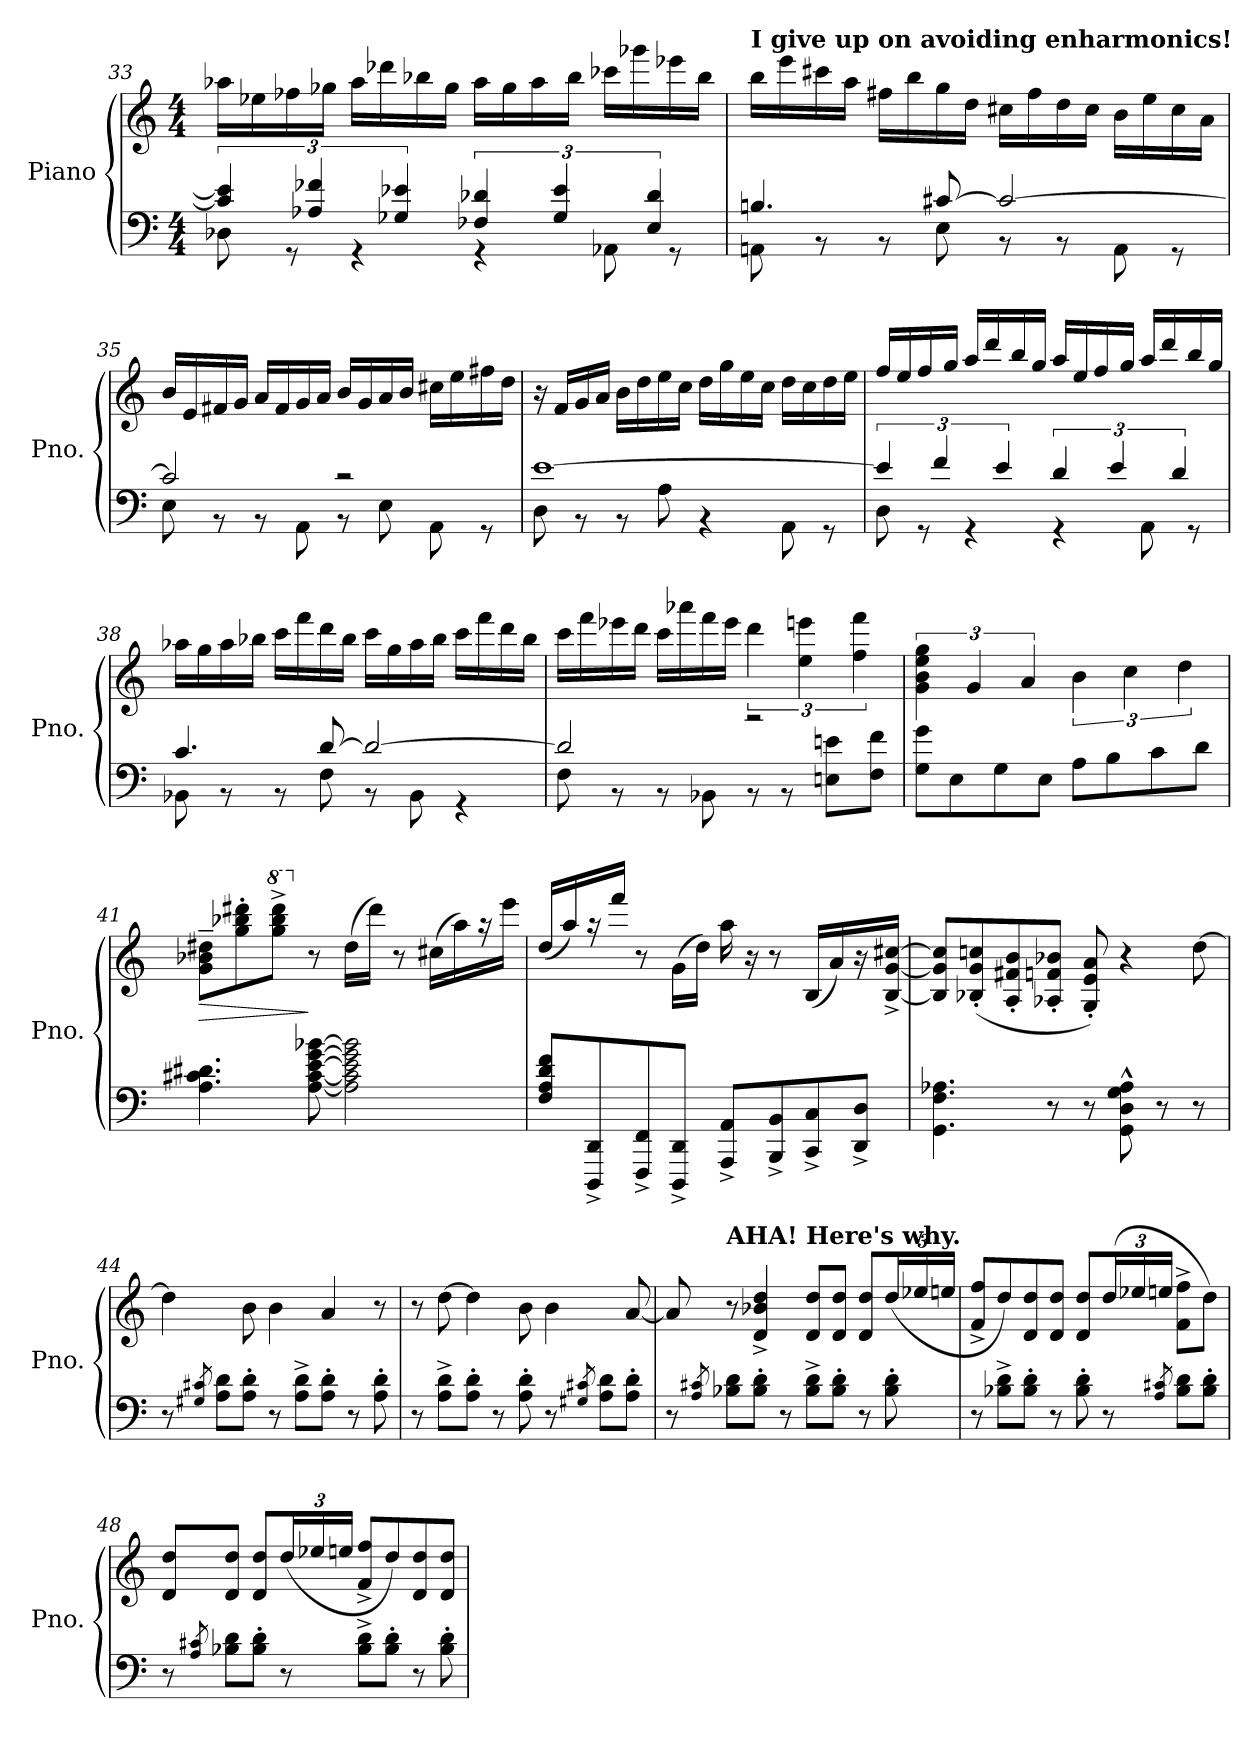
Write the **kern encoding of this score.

**kern	**kern	**dynam
*part1	*part1	*part1
*staff2	*staff1	*staff1/2
*I"Piano	*	*
*I'Pno.	*	*
!!LO:LB:g=z
*clefF4	*clefG2	*
*k[]	*k[]	*
*M4/4	*M4/4	*
=33	=33	=33
*^	*	*
6c-/] 6e-/]	8D-X\	16aa-X\LL	.
.	.	16ee-X\	.
.	8r	16ff-X\	.
6A-X/ 6f-X/	.	.	.
.	.	16gg-X\JJ	.
.	4r	16aa-\LL	.
.	.	16ddd-X\	.
6G-X/ 6e-X/	.	.	.
.	.	16bb-X\	.
.	.	16gg-\JJ	.
6F-X/ 6d-X/	4r	16aa-\LL	.
.	.	16gg-\	.
.	.	16aa-\	.
6G-/ 6e-/	.	.	.
.	.	16bb-\JJ	.
.	8AA-X\	16ccc-X\LL	.
.	.	16ggg-X\	.
6E/ 6d-/	.	.	.
.	8r	16eee-X\	.
.	.	16bb-\JJ	.
=34	=34	=34	=34
!	!	!LO:TX:a:B:t=I give up on avoiding enharmonics!	!
4.Bni/	8AAni\	16bb\LL	.
.	.	16eee\	.
.	8r	16ccc#X\	.
.	.	16aa\JJ	.
.	8r	16ff#X\LL	.
.	.	16bb\	.
[8c#X/	8E\	16gg\	.
.	.	16dd\JJ	.
2c#/_	8r	16cc#X\LL	.
.	.	16ff#\	.
.	8r	16dd\	.
.	.	16cc#\JJ	.
.	8AA\	16b\LL	.
.	.	16ee\	.
.	8r	16cc#\	.
.	.	16a\JJ	.
!!LO:PB:g=z
=35	=35	=35	=35
2c#/]	8E\	16b/LL	.
.	.	16e/	.
.	8r	16f#X/	.
.	.	16g/JJ	.
.	8r	16a/LL	.
.	.	16f#/	.
.	8AA\	16g/	.
.	.	16a/JJ	.
2r	8r	16b/LL	.
.	.	16g/	.
.	8E\	16a/	.
.	.	16b/JJ	.
.	8AA\	16cc#X\LL	.
.	.	16ee\	.
.	8r	16ff#X\	.
.	.	16dd\JJ	.
=36	=36	=36	=36
[1e	8D\	16r	.
.	.	16f/LL	.
.	8r	16g/	.
.	.	16a/JJ	.
.	8r	16b\LL	.
.	.	16dd\	.
.	8A\	16ee\	.
.	.	16cc\JJ	.
.	4r	16dd\LL	.
.	.	16gg\	.
.	.	16ee\	.
.	.	16cc\JJ	.
.	8AA\	16dd\LL	.
.	.	16cc\	.
.	8r	16dd\	.
.	.	16ee\JJ	.
!!LO:LB:g=z
=37	=37	=37	=37
6e/]	8D\	16ff/LL	.
.	.	16ee/	.
.	8r	16ff/	.
6f/	.	.	.
.	.	16gg/JJ	.
.	4r	16aa/LL	.
.	.	16ddd/	.
6e/	.	.	.
.	.	16bb/	.
.	.	16gg/JJ	.
6d/	4r	16aa/LL	.
.	.	16ee/	.
.	.	16ff/	.
6e/	.	.	.
.	.	16gg/JJ	.
.	8AA\	16aa/LL	.
.	.	16ddd/	.
6d/	.	.	.
.	8r	16bb/	.
.	.	16gg/JJ	.
=38	=38	=38	=38
4.c/	8BB-X\	16aa-X\LL	.
.	.	16gg\	.
.	8r	16aa-\	.
.	.	16bb-X\JJ	.
.	8r	16ccc\LL	.
.	.	16fff\	.
[8d/	8F\	16ddd\	.
.	.	16bb-\JJ	.
2d/_	8r	16ccc\LL	.
.	.	16gg\	.
.	8BB-\	16aa-\	.
.	.	16bb-\JJ	.
.	4r	16ccc\LL	.
.	.	16fff\	.
.	.	16ddd\	.
.	.	16bb-\JJ	.
!!LO:LB:g=z
=39	=39	=39	=39
2d/]	8F\	16ccc\LL	.
.	.	16fff\	.
.	8r	16eee-X\	.
.	.	16ddd\JJ	.
.	8r	16ccc\LL	.
.	.	16aaa-X\	.
.	8BB-X\	16fff\	.
.	.	16eee-\JJ	.
2r	8r	6ddd\	.
.	8r	.	.
.	.	6ee\ 6eeen\	.
.	8Eni\ 8eni\L	.	.
.	.	6ff\ 6fff\	.
.	8F\ 8f\J	.	.
*v	*v	*	*
=40	=40	=40
8G\ 8g\L	6g\ 6b\ 6ee\ 6gg\	.
8E\	.	.
.	6g/	.
8G\	.	.
.	6a/	.
8E\J	.	.
8A\L	6b\	.
8B\	.	.
.	6cc\	.
8c\	.	.
.	6dd\	.
8d\J	.	.
=41	=41	=41
!	!	!LO:HP:b
4.A\ 4.c#X\ 4.d#X\	8g\~ 8b-X\~ 8dd#X\~L	>
.	8gg\' 8bb-X\' 8ddd#X\'	.
*	*8va	*
.	8ggg\^ 8bbb-\^ 8dddd#\^J	.
*	*X8va	*
[8A\ [8c#\ [8e\ [8g\ [8b-X\	8r	]
2A\] 2c#\] 2e\] 2g\] 2b-\]	(16dd#\LL	.
.	16ddd#\JJ)	.
.	8r	.
.	(16cc#X\LL	.
.	16aa\)	.
.	16r	.
.	16eee\JJ	.
!!LO:LB:g=z
=42	=42	=42
8F/ 8A/ 8d/ 8f/L	(16dd/LL	.
.	16aa/)	.
8DDD/^ 8DD/^	16r	.
.	16fff/JJ	.
8FFF/^ 8FF/^	8r	.
8DDD/^ 8DD/^J	(16g\LL	.
.	16dd\JJ)	.
8AAA/^ 8AA/^L	16aa\	.
.	16r	.
8BBB/^ 8BB/^	8r	.
8CC/^ 8C/^	(16B/LL	.
.	16a/)	.
8DD/^ 8D/^J	16r	.
.	[16B/^ [16g/^ [16cc#X/^JJ	.
=43	=43	=43
4.GG\ 4.F\ 4.A-X\	8B/] 8g/] 8cc#/]L	.
.	(8B-X/' 8g/' 8ccn/'	.
.	8A/' 8f#X/' 8b/'	.
8r	8A-X/' 8fn/' 8b-X/'J	.
8r	8G/' 8e/' 8a/')	.
8GG\^^ 8D\^^ 8G\^^ 8A-\^^	4r	.
8r	.	.
8r	[8dd\	.
=44	=44	=44
8r	4dd\]	.
8qG#X/ 8qc#X/	.	.
8A\ 8d\L	.	.
8A\' 8d\'J	8b\	.
8r	4b\	.
8A\^ 8d\^L	.	.
8A\' 8d\'J	4a/	.
8r	.	.
8A\' 8d\'	8r	.
!!LO:LB:g=z
=45	=45	=45
8r	8r	.
8A\^ 8d\^L	[8dd\	.
8A\' 8d\'J	4dd\]	.
8r	.	.
8A\' 8d\'	8b\	.
8r	4b\	.
8qG#X/ 8qc#X/	.	.
8A\ 8d\L	.	.
8A\' 8d\'J	[8a/	.
=46	=46	=46
8r	8a/]	.
8qA/ 8qc#X/	.	.
!	!LO:TX:a:B:t=AHA! Here's why.	!
8B-X\ 8d\L	8r	.
8B-\' 8d\'J	4d/^ 4b-X/^ 4dd/^	.
8r	.	.
8B-\^ 8d\^L	8d/ 8dd/L	.
8B-\' 8d\'J	8d/ 8dd/J	.
8r	8d/ 8dd/L	.
*	*Xbrackettup	*
8B-\' 8d\'	(>24dd/L	.
.	24ee-X/	.
.	24een/JJ	.
=47	=47	=47
8r	8f/^ 8ff/^L	.
8B-X\^ 8d\^L	8dd/)	.
8B-\' 8d\'J	8d/ 8dd/	.
8r	8d/ 8dd/J	.
8B-\' 8d\'	8d/ 8dd/L	.
8r	(>24dd/L	.
.	24ee-X/	.
.	24een/JJ	.
8qA/ 8qc#X/	.	.
8B-\ 8d\L	8f\^ 8ff\^L	.
8B-\' 8d\'J	8dd\J)	.
!!LO:LB:g=z
=48	=48	=48
8r	8d/ 8dd/L	.
8qA/ 8qc#X/	.	.
8B-X\ 8d\L	8d/ 8dd/J	.
8B-\' 8d\'J	8d/ 8dd/L	.
8r	(>24dd/L	.
.	24ee-X/	.
.	24een/JJ	.
8B-\^ 8d\^L	8f/^ 8ff/^L	.
8B-\' 8d\'J	8dd/)	.
8r	8d/ 8dd/	.
8B-\' 8d\'	8d/ 8dd/J	.
=	=	=
*-	*-	*-
